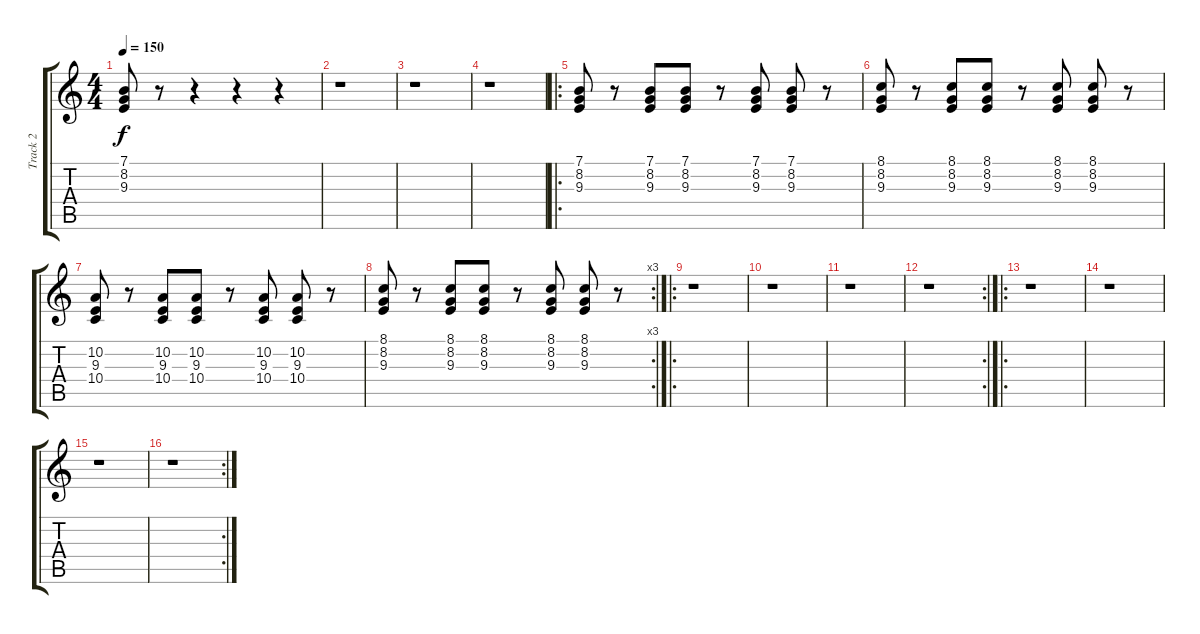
\track ("Track 2" "Track 2") {instrument accordion}
\staff {score tabs}
\tuning (E4 B3 G3 D3 A2 E2) {hide}
\ts (4 4)
\tempo 150
\clef g2
\ks c
(7.1 8.2 9.3).8{dy f} r.8 r.4 r.4 r.4 |
r.1 |
r.1 |
r.1 |
\ro
(7.1 8.2 9.3).8 r.8 (7.1 8.2 9.3).8 (7.1 8.2 9.3).8 r.8 (7.1 8.2 9.3).8 (7.1 8.2 9.3).8 r.8 |
(8.1 8.2 9.3).8 r.8 (8.1 8.2 9.3).8 (8.1 8.2 9.3).8 r.8 (8.1 8.2 9.3).8 (8.1 8.2 9.3).8 r.8 |
(10.2 9.3 10.4).8 r.8 (10.2 9.3 10.4).8 (10.2 9.3 10.4).8 r.8 (10.2 9.3 10.4).8 (10.2 9.3 10.4).8 r.8 |
\rc 3
(8.1 8.2 9.3).8 r.8 (8.1 8.2 9.3).8 (8.1 8.2 9.3).8 r.8 (8.1 8.2 9.3).8 (8.1 8.2 9.3).8 r.8 |
\ro
r.1 |
r.1 |
r.1 |
\rc 2
r.1 |
\ro
r.1 |
r.1 |
r.1 |
\rc 2
r.1
